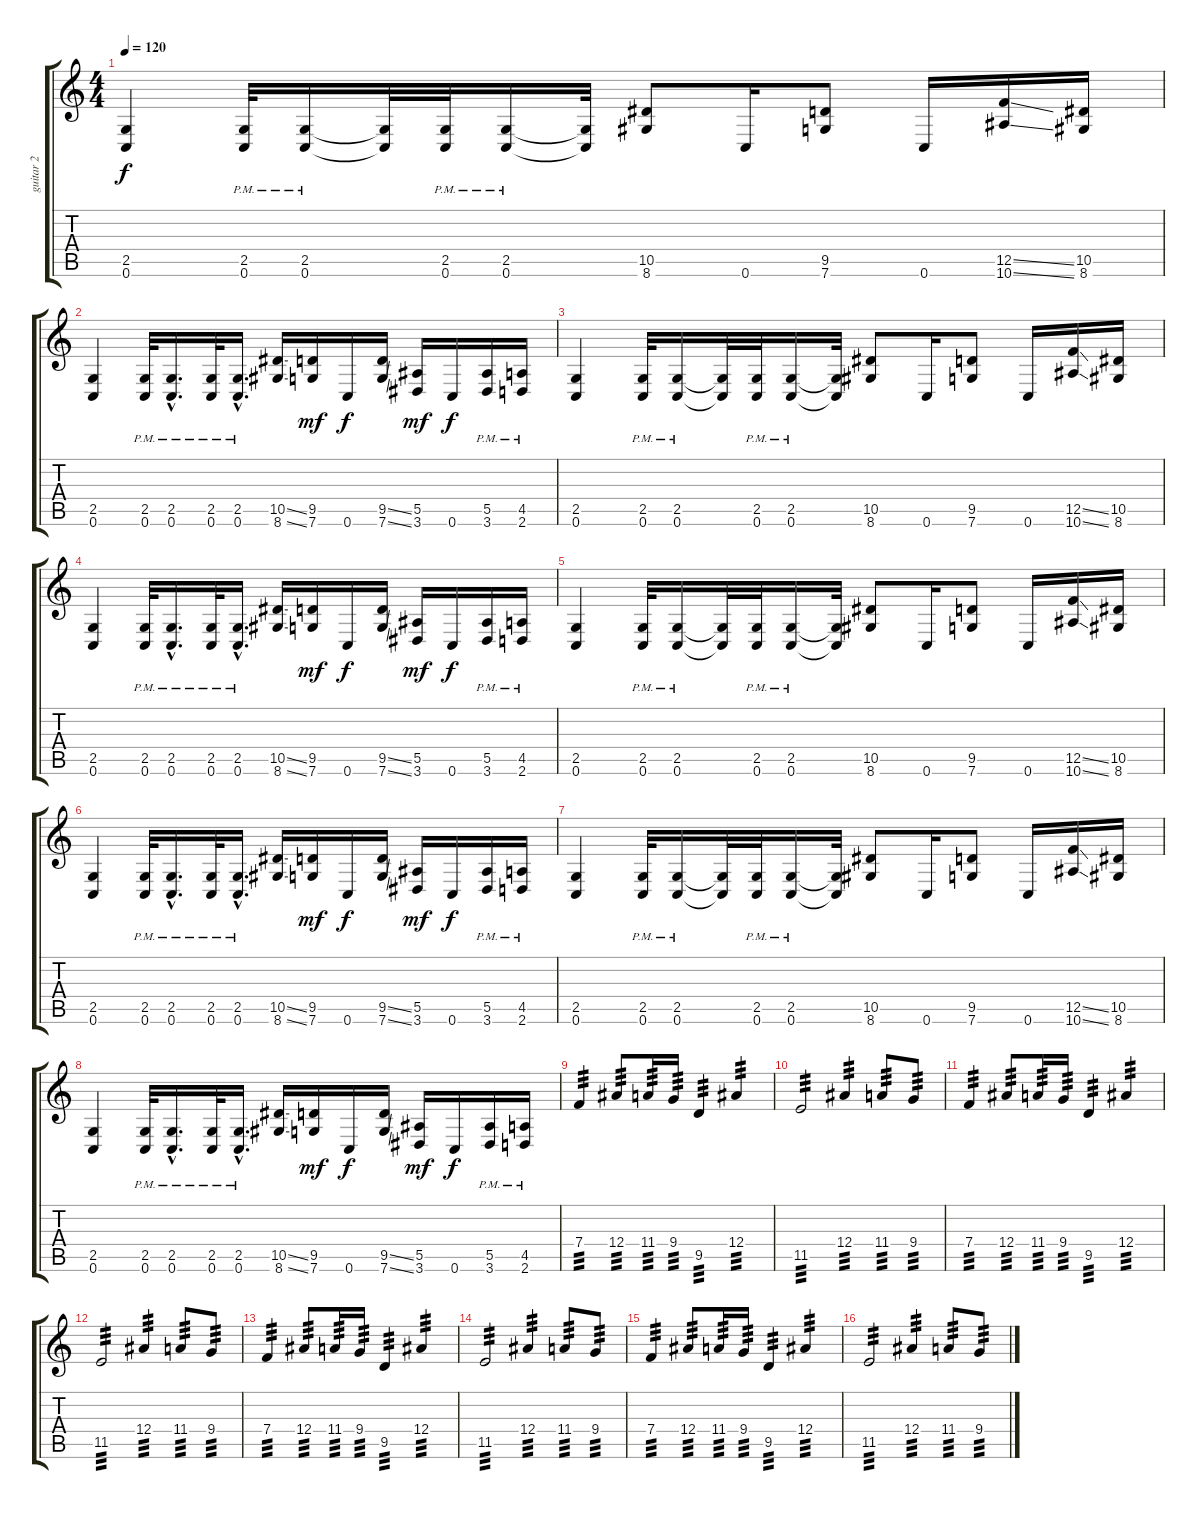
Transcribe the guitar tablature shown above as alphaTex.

\track ("guitar 2" "guitar 2") {instrument overdrivenguitar}
\staff {score tabs}
\tuning (C4 G3 Eb3 Bb2 F2 C2) {hide}
\ts (4 4)
\tempo 120
\clef g2
\ks c
(2.5 0.6).4{dy f} (2.5{pm} 0.6).32 (2.5{pm} 0.6).16 (2.5{t} 0.6{t}).32 (2.5{pm} 0.6).32 (2.5{pm} 0.6).16 (2.5{t} 0.6{t}).32 (10.5 8.6).8 0.6.16 (9.5 7.6).8 0.6.16 (12.5{ss} 10.6{ss}).16 (10.5 8.6).16 |
(2.5 0.6).4 (2.5{pm} 0.6).32 (2.5{hac pm} 0.6{hac}).16{d} (2.5{pm} 0.6).32 (2.5{hac pm} 0.6{hac}).16{d} (10.5{ss} 8.6{ss}).16 (9.5 7.6).16{dy mf} 0.6.16{dy f} (9.5{ss} 7.6{ss}).16 (5.5 3.6).16{dy mf} 0.6.16{dy f} (5.5{pm} 3.6{pm}).16 (4.5{pm} 2.6{pm}).16 |
(2.5 0.6).4 (2.5{pm} 0.6).32 (2.5{pm} 0.6).16 (2.5{t} 0.6{t}).32 (2.5{pm} 0.6).32 (2.5{pm} 0.6).16 (2.5{t} 0.6{t}).32 (10.5 8.6).8 0.6.16 (9.5 7.6).8 0.6.16 (12.5{ss} 10.6{ss}).16 (10.5 8.6).16 |
(2.5 0.6).4 (2.5{pm} 0.6).32 (2.5{hac pm} 0.6{hac}).16{d} (2.5{pm} 0.6).32 (2.5{hac pm} 0.6{hac}).16{d} (10.5{ss} 8.6{ss}).16 (9.5 7.6).16{dy mf} 0.6.16{dy f} (9.5{ss} 7.6{ss}).16 (5.5 3.6).16{dy mf} 0.6.16{dy f} (5.5{pm} 3.6{pm}).16 (4.5{pm} 2.6{pm}).16 |
(2.5 0.6).4 (2.5{pm} 0.6).32 (2.5{pm} 0.6).16 (2.5{t} 0.6{t}).32 (2.5{pm} 0.6).32 (2.5{pm} 0.6).16 (2.5{t} 0.6{t}).32 (10.5 8.6).8 0.6.16 (9.5 7.6).8 0.6.16 (12.5{ss} 10.6{ss}).16 (10.5 8.6).16 |
(2.5 0.6).4 (2.5{pm} 0.6).32 (2.5{hac pm} 0.6{hac}).16{d} (2.5{pm} 0.6).32 (2.5{hac pm} 0.6{hac}).16{d} (10.5{ss} 8.6{ss}).16 (9.5 7.6).16{dy mf} 0.6.16{dy f} (9.5{ss} 7.6{ss}).16 (5.5 3.6).16{dy mf} 0.6.16{dy f} (5.5{pm} 3.6{pm}).16 (4.5{pm} 2.6{pm}).16 |
(2.5 0.6).4 (2.5{pm} 0.6).32 (2.5{pm} 0.6).16 (2.5{t} 0.6{t}).32 (2.5{pm} 0.6).32 (2.5{pm} 0.6).16 (2.5{t} 0.6{t}).32 (10.5 8.6).8 0.6.16 (9.5 7.6).8 0.6.16 (12.5{ss} 10.6{ss}).16 (10.5 8.6).16 |
(2.5 0.6).4 (2.5{pm} 0.6).32 (2.5{hac pm} 0.6{hac}).16{d} (2.5{pm} 0.6).32 (2.5{hac pm} 0.6{hac}).16{d} (10.5{ss} 8.6{ss}).16 (9.5 7.6).16{dy mf} 0.6.16{dy f} (9.5{ss} 7.6{ss}).16 (5.5 3.6).16{dy mf} 0.6.16{dy f} (5.5{pm} 3.6{pm}).16 (4.5{pm} 2.6{pm}).16 |
7.4.4{tp 3} 12.4.8{tp 3} 11.4.16{tp 3} 9.4.16{tp 3} 9.5.4{tp 3} 12.4.4{tp 3} |
11.5.2{tp 3} 12.4.4{tp 3} 11.4.8{tp 3} 9.4.8{tp 3} |
7.4.4{tp 3} 12.4.8{tp 3} 11.4.16{tp 3} 9.4.16{tp 3} 9.5.4{tp 3} 12.4.4{tp 3} |
11.5.2{tp 3} 12.4.4{tp 3} 11.4.8{tp 3} 9.4.8{tp 3} |
7.4.4{tp 3} 12.4.8{tp 3} 11.4.16{tp 3} 9.4.16{tp 3} 9.5.4{tp 3} 12.4.4{tp 3} |
11.5.2{tp 3} 12.4.4{tp 3} 11.4.8{tp 3} 9.4.8{tp 3} |
7.4.4{tp 3} 12.4.8{tp 3} 11.4.16{tp 3} 9.4.16{tp 3} 9.5.4{tp 3} 12.4.4{tp 3} |
11.5.2{tp 3} 12.4.4{tp 3} 11.4.8{tp 3} 9.4.8{tp 3}
